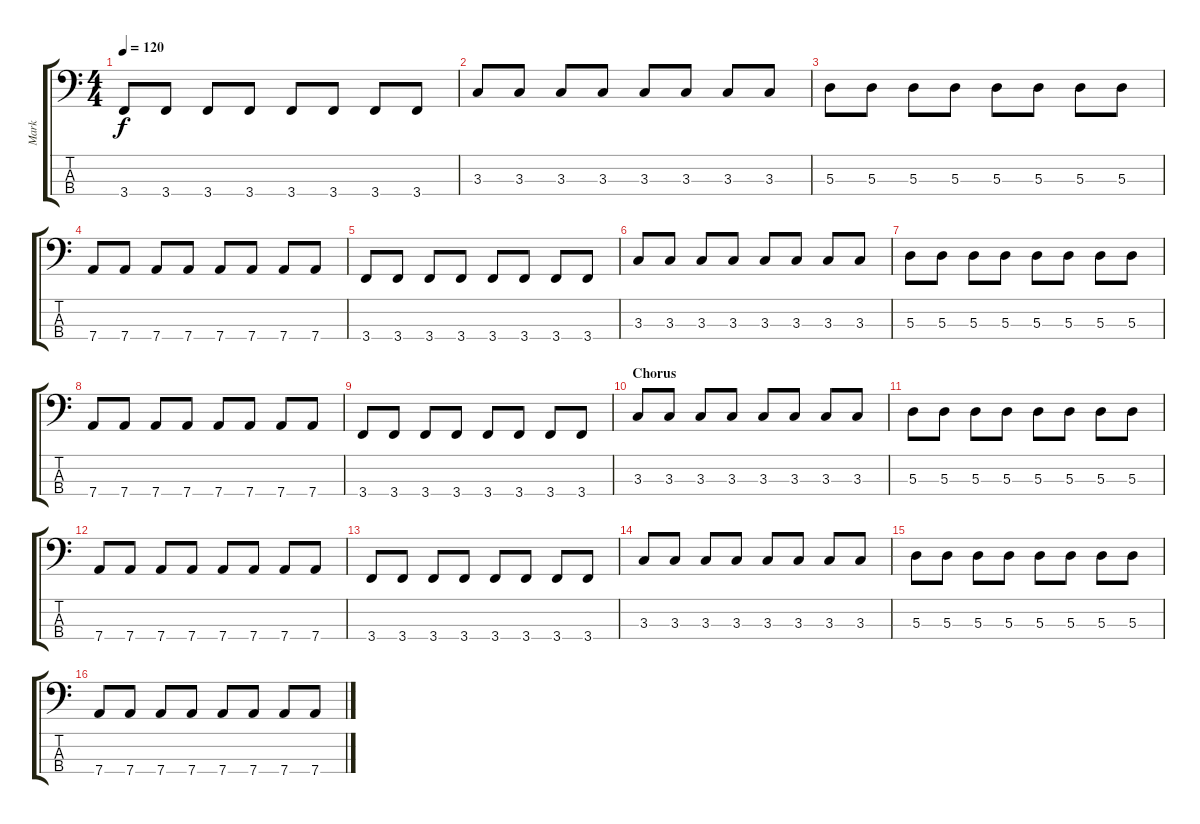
\track ("Mark" "Mark") {instrument electricbassfinger}
\staff {score tabs}
\tuning (G2 D2 A1 D1) {hide}
\ts (4 4)
\tempo 120
\clef f4
\ks c
3.4.8{dy f} 3.4.8 3.4.8 3.4.8 3.4.8 3.4.8 3.4.8 3.4.8 |
3.3.8 3.3.8 3.3.8 3.3.8 3.3.8 3.3.8 3.3.8 3.3.8 |
5.3.8 5.3.8 5.3.8 5.3.8 5.3.8 5.3.8 5.3.8 5.3.8 |
7.4.8 7.4.8 7.4.8 7.4.8 7.4.8 7.4.8 7.4.8 7.4.8 |
3.4.8 3.4.8 3.4.8 3.4.8 3.4.8 3.4.8 3.4.8 3.4.8 |
3.3.8 3.3.8 3.3.8 3.3.8 3.3.8 3.3.8 3.3.8 3.3.8 |
5.3.8 5.3.8 5.3.8 5.3.8 5.3.8 5.3.8 5.3.8 5.3.8 |
7.4.8 7.4.8 7.4.8 7.4.8 7.4.8 7.4.8 7.4.8 7.4.8 |
3.4.8 3.4.8 3.4.8 3.4.8 3.4.8 3.4.8 3.4.8 3.4.8 |
\section ("" "Chorus")
3.3.8 3.3.8 3.3.8 3.3.8 3.3.8 3.3.8 3.3.8 3.3.8 |
5.3.8 5.3.8 5.3.8 5.3.8 5.3.8 5.3.8 5.3.8 5.3.8 |
7.4.8 7.4.8 7.4.8 7.4.8 7.4.8 7.4.8 7.4.8 7.4.8 |
3.4.8 3.4.8 3.4.8 3.4.8 3.4.8 3.4.8 3.4.8 3.4.8 |
3.3.8 3.3.8 3.3.8 3.3.8 3.3.8 3.3.8 3.3.8 3.3.8 |
5.3.8 5.3.8 5.3.8 5.3.8 5.3.8 5.3.8 5.3.8 5.3.8 |
7.4.8 7.4.8 7.4.8 7.4.8 7.4.8 7.4.8 7.4.8 7.4.8
